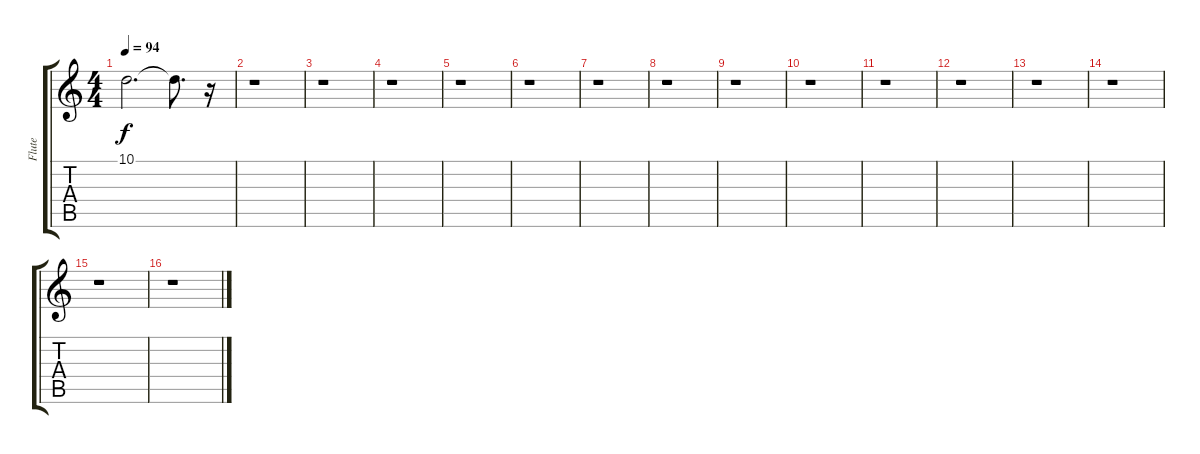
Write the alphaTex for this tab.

\track ("Flute                   " "Flute     ") {instrument musicbox}
\staff {score tabs}
\tuning (E4 B3 G3 D3 A2 E2) {hide}
\ts (4 4)
\tempo 94
\clef g2
\ks c
10.1{t}.2{d dy f} 10.1{t}.8{d} r.16 |
r.1 |
r.1 |
r.1 |
r.1 |
r.1 |
r.1 |
r.1 |
r.1 |
r.1 |
r.1 |
r.1 |
r.1 |
r.1 |
r.1 |
r.1
